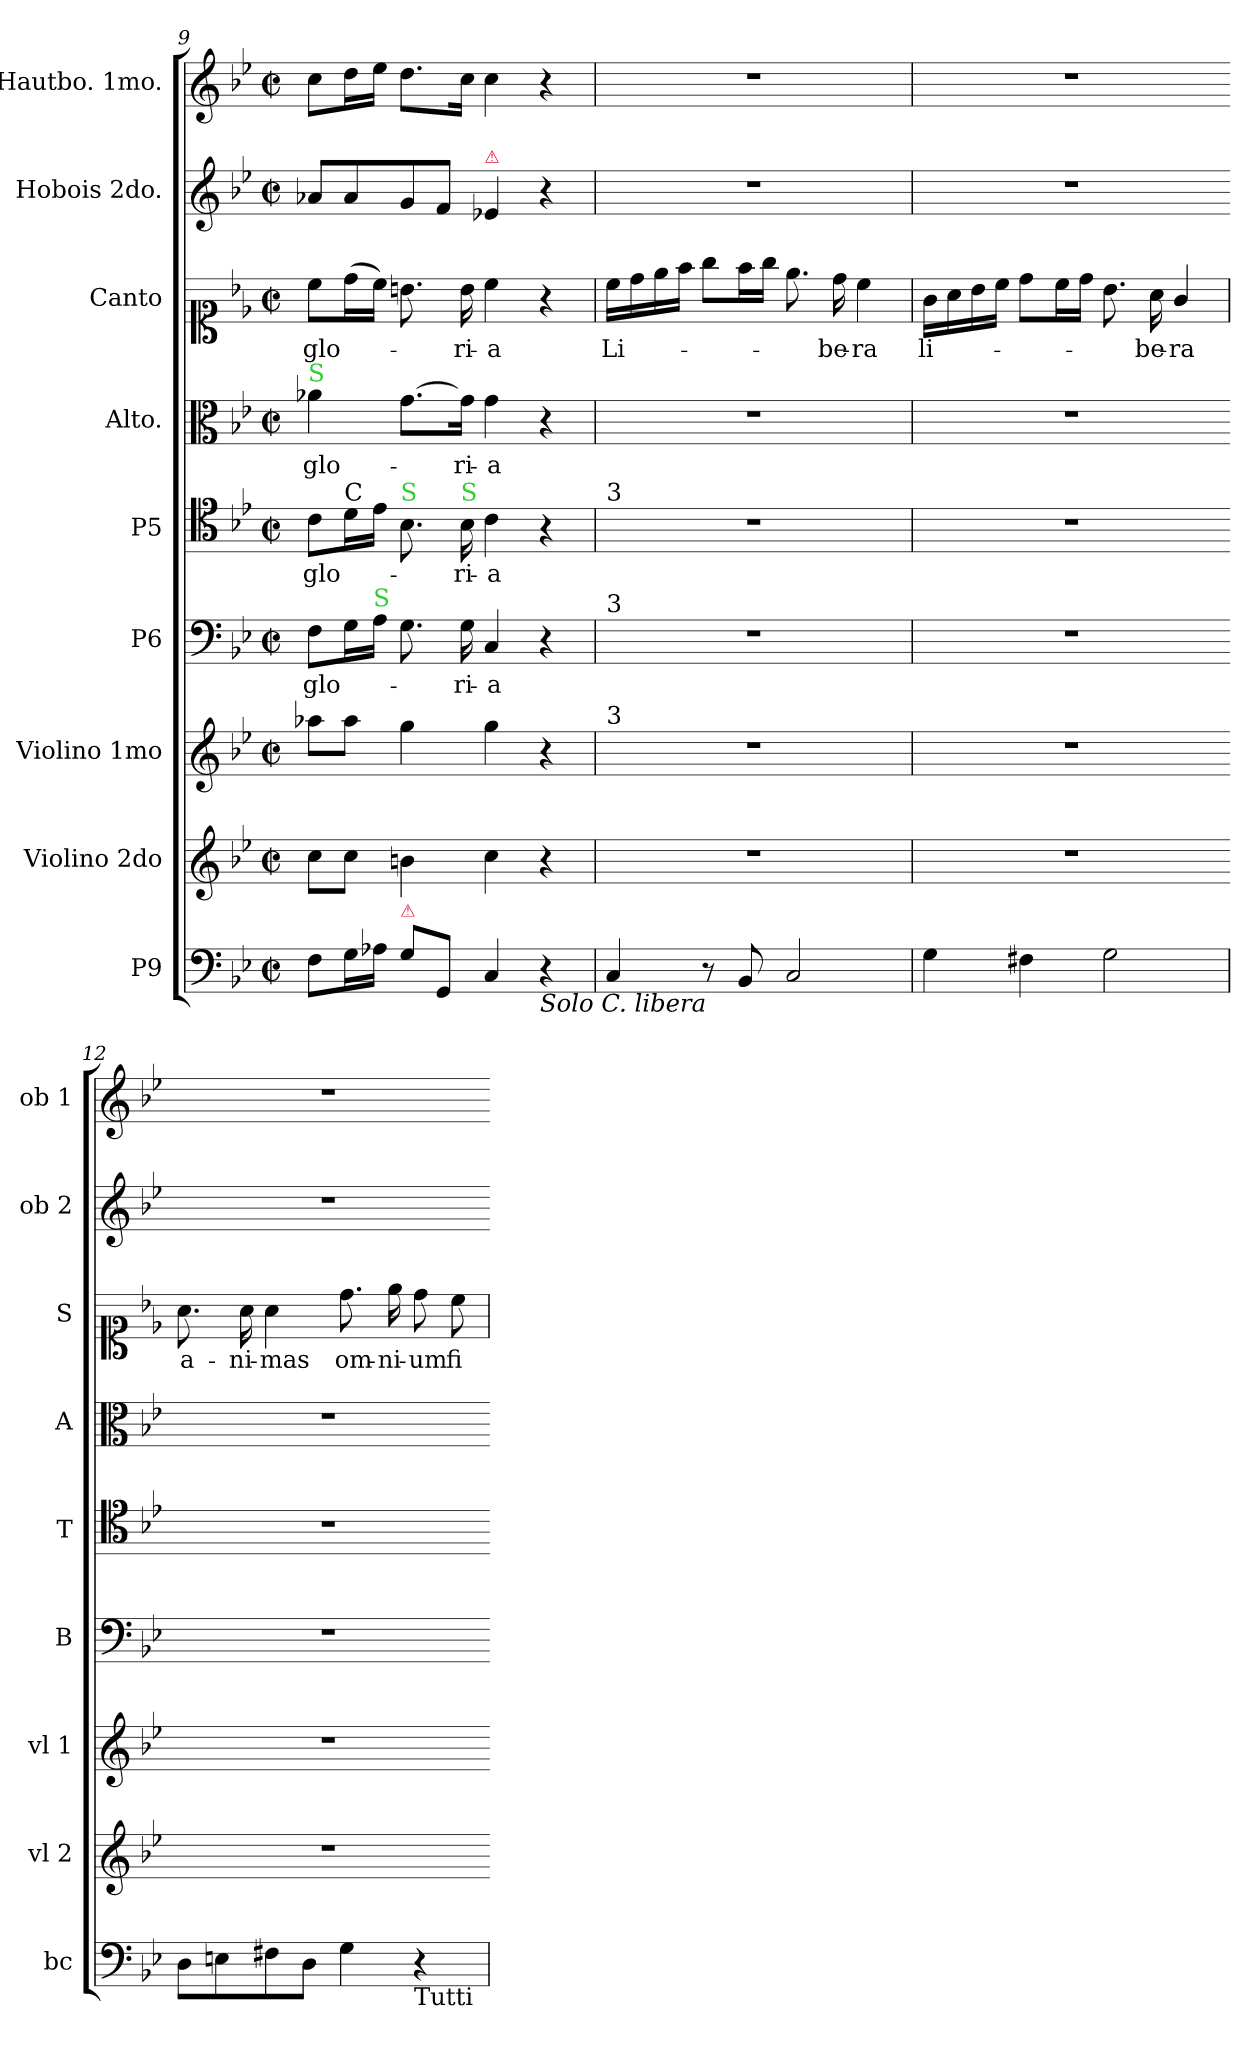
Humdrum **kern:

**kern	**kern	**kern	**kern	**text	**kern	**text	**kern	**text	**kern	**text	**kern	**kern
*part9	*part8	*part7	*part6	*part6	*part5	*part5	*part4	*part4	*part3	*part3	*part2	*part1
*staff9	*staff8	*staff7	*staff6	*staff6	*staff5	*staff5	*staff4	*staff4	*staff3	*staff3	*staff2	*staff1
*I"P9	*I"Violino 2do	*I"Violino 1mo	*I"P6	*	*I"P5	*	*I"Alto.	*	*I"Canto	*	*I"Hobois 2do.	*I"Hautbo. 1mo.
*I'bc	*I'vl 2	*I'vl 1	*I'B	*	*I'T	*	*I'A	*	*I'S	*	*I'ob 2	*I'ob 1
*clefF4	*clefG2	*clefG2	*clefF4	*	*clefC4	*	*clefC3	*	*clefC1	*	*clefG2	*clefG2
*k[b-e-]	*k[b-e-]	*k[b-e-]	*k[b-e-]	*	*k[b-e-]	*	*k[b-e-]	*	*k[b-e-]	*	*k[b-e-]	*k[b-e-]
*g:	*g:	*g:	*g:	*	*g:	*	*g:	*	*g:	*	*g:	*g:
*M2/2	*M2/2	*M2/2	*M2/2	*	*M2/2	*	*M2/2	*	*M2/2	*	*M2/2	*M2/2
*met(c|)	*met(c|)	*met(c|)	*met(c|)	*	*met(c|)	*	*met(c|)	*	*met(c|)	*	*met(c|)	*met(c|)
=9	=9	=9	=9	=9	=9	=9	=9	=9	=9	=9	=9	=9
!	!	!	!	!	!	!	!LO:TX:a:color=limegreen:t=S	!	!	!	!	!
!	!	!	!	!	!	!LO:LY:i	!	!	!	!	!	!
8F\L	8cc\L	8aa-X\L	8F\L	glo-	8c\L	glo-	4a-X\	glo-	8cc\L	glo-	8a-X/L	8cc\L
!	!	!	!	!	!LO:TX:a:t=C	!	!	!	!	!	!	!
16G\L	8cc\J	8aa-\J	16G\L	.	16d\L	.	.	.	(16dd\L	.	8a-/	16dd\L
!	!	!	!LO:TX:a:color=limegreen:t=S	!	!	!	!	!	!	!	!	!
16A-X\JJ	.	.	16A\JJ	.	16e-\JJ	.	.	.	16cc\JJ)	.	.	16ee-\JJ
!	!	!	!	!	!LO:TX:a:color=limegreen:t=S	!	!	!	!	!	!	!
!LO:TX:a:color=crimson:t=⚠	!	!	!	!	!	!	!	!	!	!	!	!
8G\L	4bn\	4gg\	8.G\	.	8.B-\	.	[8.g\L	.	8.bn\	.	8g/	8.dd\L
8GG/J	.	.	.	.	.	.	.	.	.	.	8f/J	.
!	!	!	!	!	!LO:TX:a:color=limegreen:t=S	!	!	!	!	!	!	!
!	!	!	!	!	!	!LO:LY:i	!	!	!	!	!	!
.	.	.	16G\	-ri-	16B-\	-ri-	16g\Jk]	-ri-	16b\	-ri-	.	16cc\Jk
!	!	!	!	!	!	!	!	!	!	!	!LO:TX:a:color=crimson:t=⚠	!
!	!	!	!	!	!	!LO:LY:i	!	!	!	!	!	!
4C/	4cc\	4gg\	4C/	-a	4c\	-a	4g\	-a	4cc\	-a	4e-X/	4cc\
!LO:TX:b:i:t=Solo C. libera	!	!	!	!	!	!	!	!	!	!	!	!
4r	4r	4r	4r	.	4r	.	4r	.	4r	.	4r	4r
=10	=10	=10	=10	=10	=10	=10	=10	=10	=10	=10	=10	=10
!	!	!	!	!	!LO:TX:a:t=3	!	!	!	!	!	!	!
!	!	!	!LO:TX:a:t=3	!	!	!	!	!	!	!	!	!
!	!	!LO:TX:a:t=3	!	!	!	!	!	!	!	!	!	!
4C/	1r	1r	1r	.	1r	.	1r	.	16cc\LL	Li-	1r	1r
.	.	.	.	.	.	.	.	.	16dd\	.	.	.
.	.	.	.	.	.	.	.	.	16ee-\	.	.	.
.	.	.	.	.	.	.	.	.	16ff\JJ	.	.	.
8r	.	.	.	.	.	.	.	.	8gg\L	.	.	.
8BB-/	.	.	.	.	.	.	.	.	16ff\L	.	.	.
.	.	.	.	.	.	.	.	.	16gg\JJ	.	.	.
2C/	.	.	.	.	.	.	.	.	8.ee-\	.	.	.
.	.	.	.	.	.	.	.	.	16dd\	-be-	.	.
.	.	.	.	.	.	.	.	.	4cc\	-ra	.	.
=11	=11	=11	=11	=11	=11	=11	=11	=11	=11	=11	=11	=11
4G\	1r	1r	1r	.	1r	.	1r	.	16g\LL	li-	1r	1r
.	.	.	.	.	.	.	.	.	16a\	.	.	.
.	.	.	.	.	.	.	.	.	16b-\	.	.	.
.	.	.	.	.	.	.	.	.	16cc\JJ	.	.	.
4F#X\	.	.	.	.	.	.	.	.	8dd\L	.	.	.
.	.	.	.	.	.	.	.	.	16cc\L	.	.	.
.	.	.	.	.	.	.	.	.	16dd\JJ	.	.	.
2G\	.	.	.	.	.	.	.	.	8.b-\	.	.	.
.	.	.	.	.	.	.	.	.	16a\	-be-	.	.
.	.	.	.	.	.	.	.	.	4g/	-ra	.	.
=12	=12	=12	=12	=12	=12	=12	=12-	=12	=12	=12	=12	=12
8D\L	1r	1r	1r	.	1r	.	1r	.	8.a\	a-	1r	1r
8En\	.	.	.	.	.	.	.	.	.	.	.	.
.	.	.	.	.	.	.	.	.	16a\	-ni-	.	.
8F#X\	.	.	.	.	.	.	.	.	4a\	-mas	.	.
8D\J	.	.	.	.	.	.	.	.	.	.	.	.
4G\	.	.	.	.	.	.	.	.	8.dd\	om-	.	.
.	.	.	.	.	.	.	.	.	16ee-\	-ni-	.	.
!LO:TX:b:t=Tutti	!	!	!	!	!	!	!	!	!	!	!	!
4r	.	.	.	.	.	.	.	.	8dd\	-um	.	.
.	.	.	.	.	.	.	.	.	8cc\	fi-	.	.
=	=	=-	=	=	=	=	=	=	=	=	=	=
*-	*-	*-	*-	*-	*-	*-	*-	*-	*-	*-	*-	*-
